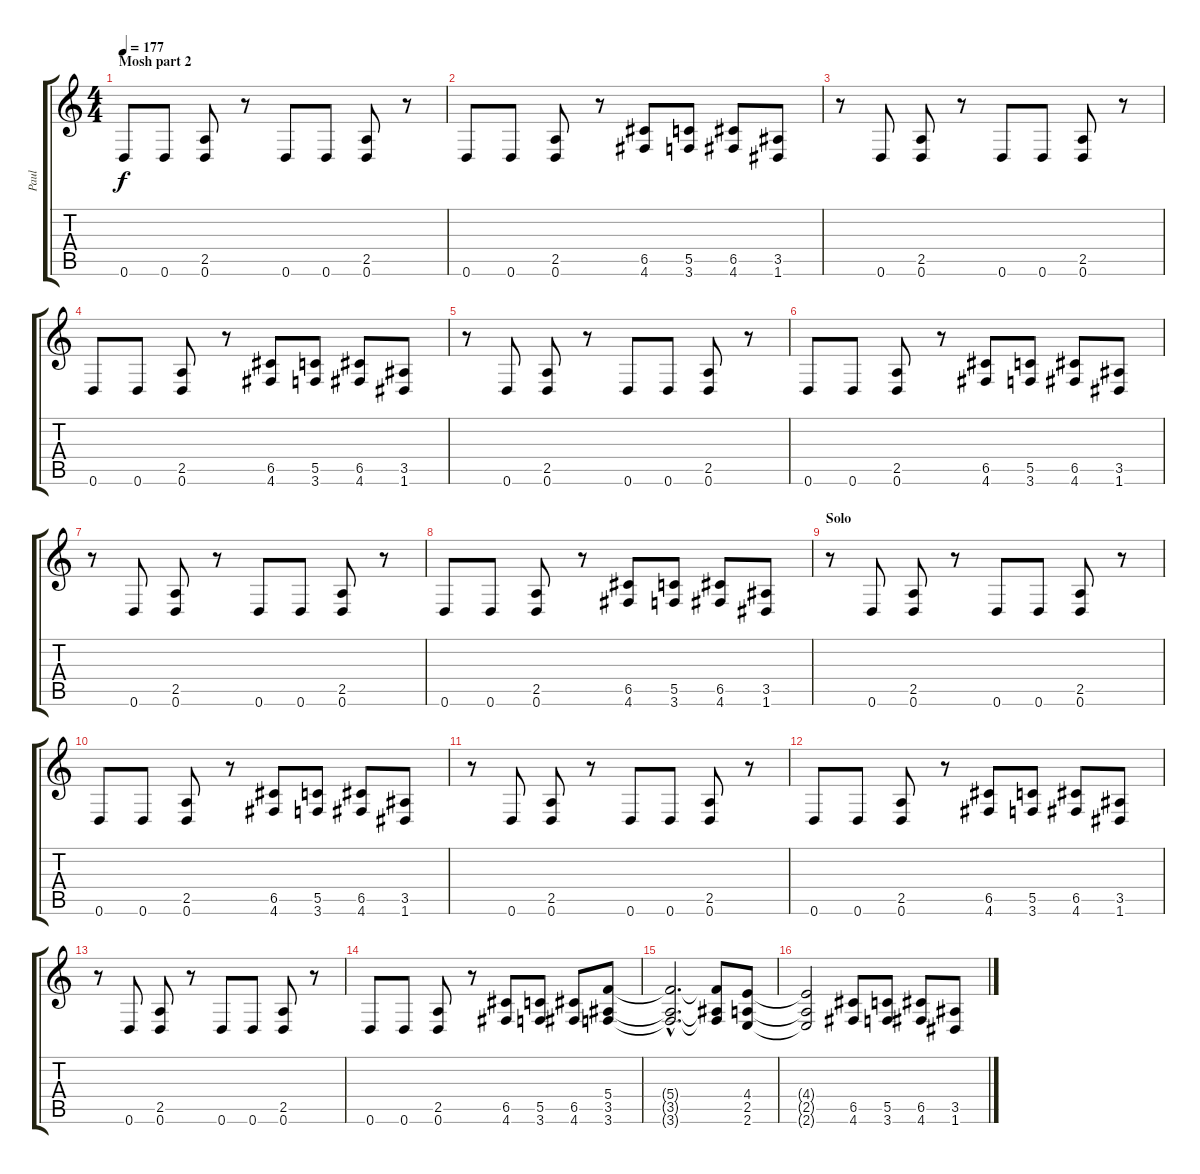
\track ("Paul" "Paul") {instrument distortionguitar}
\staff {score tabs}
\tuning (D4 A3 F3 C3 G2 D2) {hide}
\ts (4 4)
\section ("" "Mosh part 2")
\tempo 177
\clef g2
\ks c
0.6.8{dy f} 0.6.8 (2.5 0.6).8 r.8 0.6.8 0.6.8 (2.5 0.6).8 r.8 |
0.6.8 0.6.8 (2.5 0.6).8 r.8 (6.5 4.6).8 (5.5 3.6).8 (6.5 4.6).8 (3.5 1.6).8 |
r.8 0.6.8 (2.5 0.6).8 r.8 0.6.8 0.6.8 (2.5 0.6).8 r.8 |
0.6.8 0.6.8 (2.5 0.6).8 r.8 (6.5 4.6).8 (5.5 3.6).8 (6.5 4.6).8 (3.5 1.6).8 |
r.8 0.6.8 (2.5 0.6).8 r.8 0.6.8 0.6.8 (2.5 0.6).8 r.8 |
0.6.8 0.6.8 (2.5 0.6).8 r.8 (6.5 4.6).8 (5.5 3.6).8 (6.5 4.6).8 (3.5 1.6).8 |
r.8 0.6.8 (2.5 0.6).8 r.8 0.6.8 0.6.8 (2.5 0.6).8 r.8 |
0.6.8 0.6.8 (2.5 0.6).8 r.8 (6.5 4.6).8 (5.5 3.6).8 (6.5 4.6).8 (3.5 1.6).8 |
\section ("" "Solo")
r.8 0.6.8 (2.5 0.6).8 r.8 0.6.8 0.6.8 (2.5 0.6).8 r.8 |
0.6.8 0.6.8 (2.5 0.6).8 r.8 (6.5 4.6).8 (5.5 3.6).8 (6.5 4.6).8 (3.5 1.6).8 |
r.8 0.6.8 (2.5 0.6).8 r.8 0.6.8 0.6.8 (2.5 0.6).8 r.8 |
0.6.8 0.6.8 (2.5 0.6).8 r.8 (6.5 4.6).8 (5.5 3.6).8 (6.5 4.6).8 (3.5 1.6).8 |
r.8 0.6.8 (2.5 0.6).8 r.8 0.6.8 0.6.8 (2.5 0.6).8 r.8 |
0.6.8 0.6.8 (2.5 0.6).8 r.8 (6.5 4.6).8 (5.5 3.6).8 (6.5 4.6).8 (5.4 3.5 3.6).8 |
(5.4{hac t} 3.5{hac t} 3.6{hac t}).2{d} (5.4{t} 3.5{t} 3.6{t}).8 (4.4 2.5 2.6).8 |
(4.4{t} 2.5{t} 2.6{t}).2 (6.5 4.6).8 (5.5 3.6).8 (6.5 4.6).8 (3.5 1.6).8
